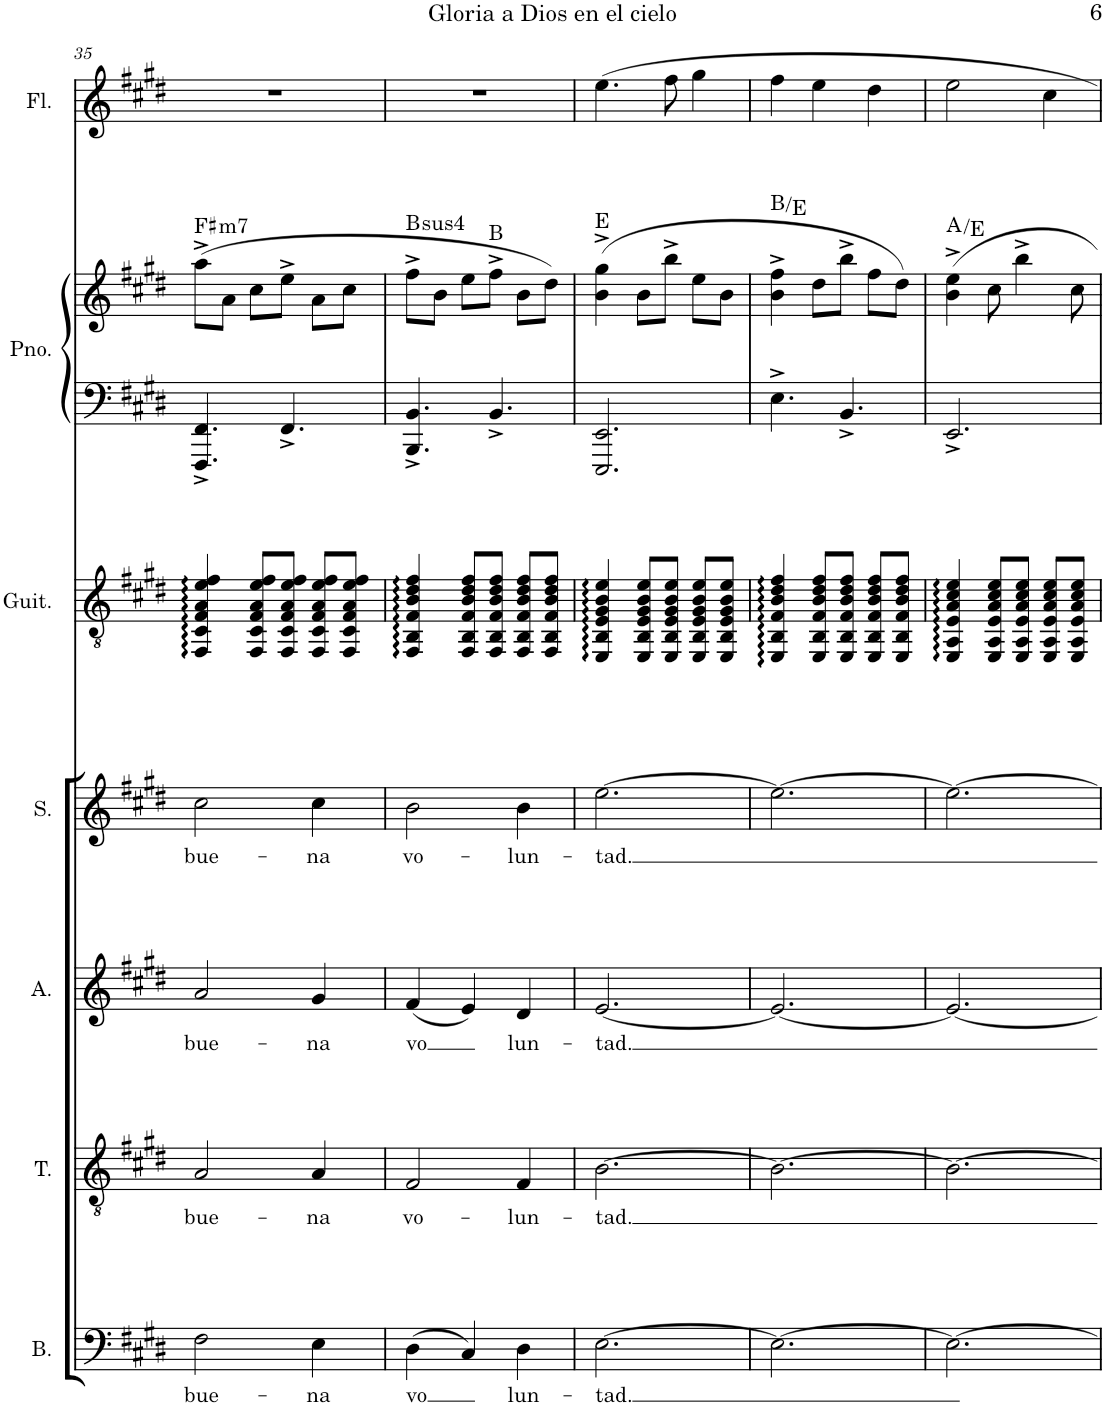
**kern	**text	**kern	**text	**kern	**text	**kern	**text	**kern	**kern	**kern	**harte	**kern
*part7	*part7	*part6	*part6	*part5	*part5	*part4	*part4	*part3	*part2	*part2	*part2	*part1
*staff8	*staff8	*staff7	*staff7	*staff6	*staff6	*staff5	*staff5	*staff4	*staff3	*staff2	*	*staff1
*I"Bajo	*	*I"Tenor	*	*I"Alto	*	*I"Soprano	*	*I"Guitarra acústica	*I"Piano	*	*	*I"Flauta
*I'B.	*	*I'T.	*	*I'A.	*	*I'S.	*	*I'Guit.	*I'Pno.	*	*	*I'Fl.
!!LO:PB:g=z
*clefF4	*	*clefGv2	*	*clefG2	*	*clefG2	*	*clefGv2	*clefF4	*clefG2	*	*clefG2
*k[f#c#g#d#]	*	*k[f#c#g#d#]	*	*k[f#c#g#d#]	*	*k[f#c#g#d#]	*	*k[f#c#g#d#]	*k[f#c#g#d#]	*k[f#c#g#d#]	*	*k[f#c#g#d#]
*M3/4	*	*M3/4	*	*M3/4	*	*M3/4	*	*M3/4	*M3/4	*M3/4	*	*M3/4
=35	=35	=35	=35	=35	=35	=35	=35	=35	=35	=35	=35	=35
!	!LO:LY:b	!	!LO:LY:b	!	!LO:LY:b	!	!LO:LY:b	!	!	!	!LO:H:kt=m7	!
2F#\	bue-	2A/	bue-	2a/	bue-	2cc#\	bue-	4FF#/ 4C#/ 4F#/ 4A/ 4e/ 4f#/	4.FFF#/^ 4.FF#/^	(8aa^\L	F#:min7	2.r
.	.	.	.	.	.	.	.	.	.	8a\J	.	.
.	.	.	.	.	.	.	.	8FF#/ 8C#/ 8F#/ 8A/ 8e/ 8f#/L	.	8cc#\L	.	.
.	.	.	.	.	.	.	.	8FF#/ 8C#/ 8F#/ 8A/ 8e/ 8f#/J	4.FF#^/	8ee^\J	.	.
!	!LO:LY:b	!	!LO:LY:b	!	!LO:LY:b	!	!LO:LY:b	!	!	!	!	!
4E\	-na	4A/	-na	4g#/	-na	4cc#\	-na	8FF#/ 8C#/ 8F#/ 8A/ 8e/ 8f#/L	.	8a\L	.	.
.	.	.	.	.	.	.	.	8FF#/ 8C#/ 8F#/ 8A/ 8e/ 8f#/J	.	8cc#\J	.	.
=36	=36	=36	=36	=36	=36	=36	=36	=36	=36	=36	=36	=36
!	!LO:LY:b	!	!LO:LY:b	!	!LO:LY:b	!	!LO:LY:b	!	!	!	!LO:H:kt=4	!
(4D#\	vo	2F#/	vo-	(4f#/	vo	2b\	vo-	4FF#/ 4BB/ 4F#/ 4B/ 4d#/ 4f#/	4.BBB/^ 4.BB/^	8ff#^\L	B:sus4	2.r
.	.	.	.	.	.	.	.	.	.	8b\J	.	.
4C#/)	.	.	.	4e/)	.	.	.	8FF#/ 8BB/ 8F#/ 8B/ 8d#/ 8f#/L	.	8ee\L	.	.
.	.	.	.	.	.	.	.	8FF#/ 8BB/ 8F#/ 8B/ 8d#/ 8f#/J	4.BB^/	8ff#^\J	B:maj	.
!	!LO:LY:b	!	!LO:LY:b	!	!LO:LY:b	!	!LO:LY:b	!	!	!	!	!
4D#\	lun-	4F#/	-lun-	4d#/	lun-	4b\	-lun-	8FF#/ 8BB/ 8F#/ 8B/ 8d#/ 8f#/L	.	8b\L	.	.
.	.	.	.	.	.	.	.	8FF#/ 8BB/ 8F#/ 8B/ 8d#/ 8f#/J	.	8dd#\J)	.	.
=37	=37	=37	=37	=37	=37	=37	=37	=37	=37	=37	=37	=37
!	!LO:LY:b	!	!LO:LY:b	!	!LO:LY:b	!	!LO:LY:b	!	!	!	!	!
[2.E\	-tad.	[2.B\	-tad.	[2.e/	-tad.	[2.ee\	-tad.	4EE/ 4BB/ 4E/ 4G#/ 4B/ 4e/	2.EEE/ 2.EE/	(4b\^ 4gg#\^	E:maj	4.ee\
.	.	.	.	.	.	.	.	8EE/ 8BB/ 8E/ 8G#/ 8B/ 8e/L	.	8b\L	.	.
.	.	.	.	.	.	.	.	8EE/ 8BB/ 8E/ 8G#/ 8B/ 8e/J	.	8bb^\J	.	8ff#\
.	.	.	.	.	.	.	.	8EE/ 8BB/ 8E/ 8G#/ 8B/ 8e/L	.	8ee\L	.	4gg#\
.	.	.	.	.	.	.	.	8EE/ 8BB/ 8E/ 8G#/ 8B/ 8e/J	.	8b\J	.	.
=38	=38	=38	=38	=38	=38	=38	=38	=38	=38	=38	=38	=38
2.E\_	.	2.B\_	.	2.e/_	.	2.ee\_	.	4EE/ 4BB/ 4F#/ 4B/ 4d#/ 4f#/	4.E^\	4b\^ 4ff#\^	B:maj/4	4ff#\
.	.	.	.	.	.	.	.	8EE/ 8BB/ 8F#/ 8B/ 8d#/ 8f#/L	.	8dd#\L	.	4ee\
.	.	.	.	.	.	.	.	8EE/ 8BB/ 8F#/ 8B/ 8d#/ 8f#/J	4.BB^/	8bb^\J	.	.
.	.	.	.	.	.	.	.	8EE/ 8BB/ 8F#/ 8B/ 8d#/ 8f#/L	.	8ff#\L	.	4dd#\
.	.	.	.	.	.	.	.	8EE/ 8BB/ 8F#/ 8B/ 8d#/ 8f#/J	.	8dd#\J)	.	.
=39	=39	=39	=39	=39	=39	=39	=39	=39	=39	=39	=39	=39
2.E\_	.	2.B\_	.	2.e/_	.	2.ee\_	.	4EE/ 4AA/ 4E/ 4A/ 4c#/ 4e/	2.EE^/	4b\^ 4ee\^	A:maj/5	2ee\
.	.	.	.	.	.	.	.	8EE/ 8AA/ 8E/ 8A/ 8c#/ 8e/L	.	8cc#\	.	.
.	.	.	.	.	.	.	.	8EE/ 8AA/ 8E/ 8A/ 8c#/ 8e/J	.	4bb^\	.	.
.	.	.	.	.	.	.	.	8EE/ 8AA/ 8E/ 8A/ 8c#/ 8e/L	.	.	.	4cc#\
.	.	.	.	.	.	.	.	8EE/ 8AA/ 8E/ 8A/ 8c#/ 8e/J	.	8cc#\	.	.
=	=	=	=	=	=	=	=	=	=	=	=	=
*-	*-	*-	*-	*-	*-	*-	*-	*-	*-	*-	*-	*-
